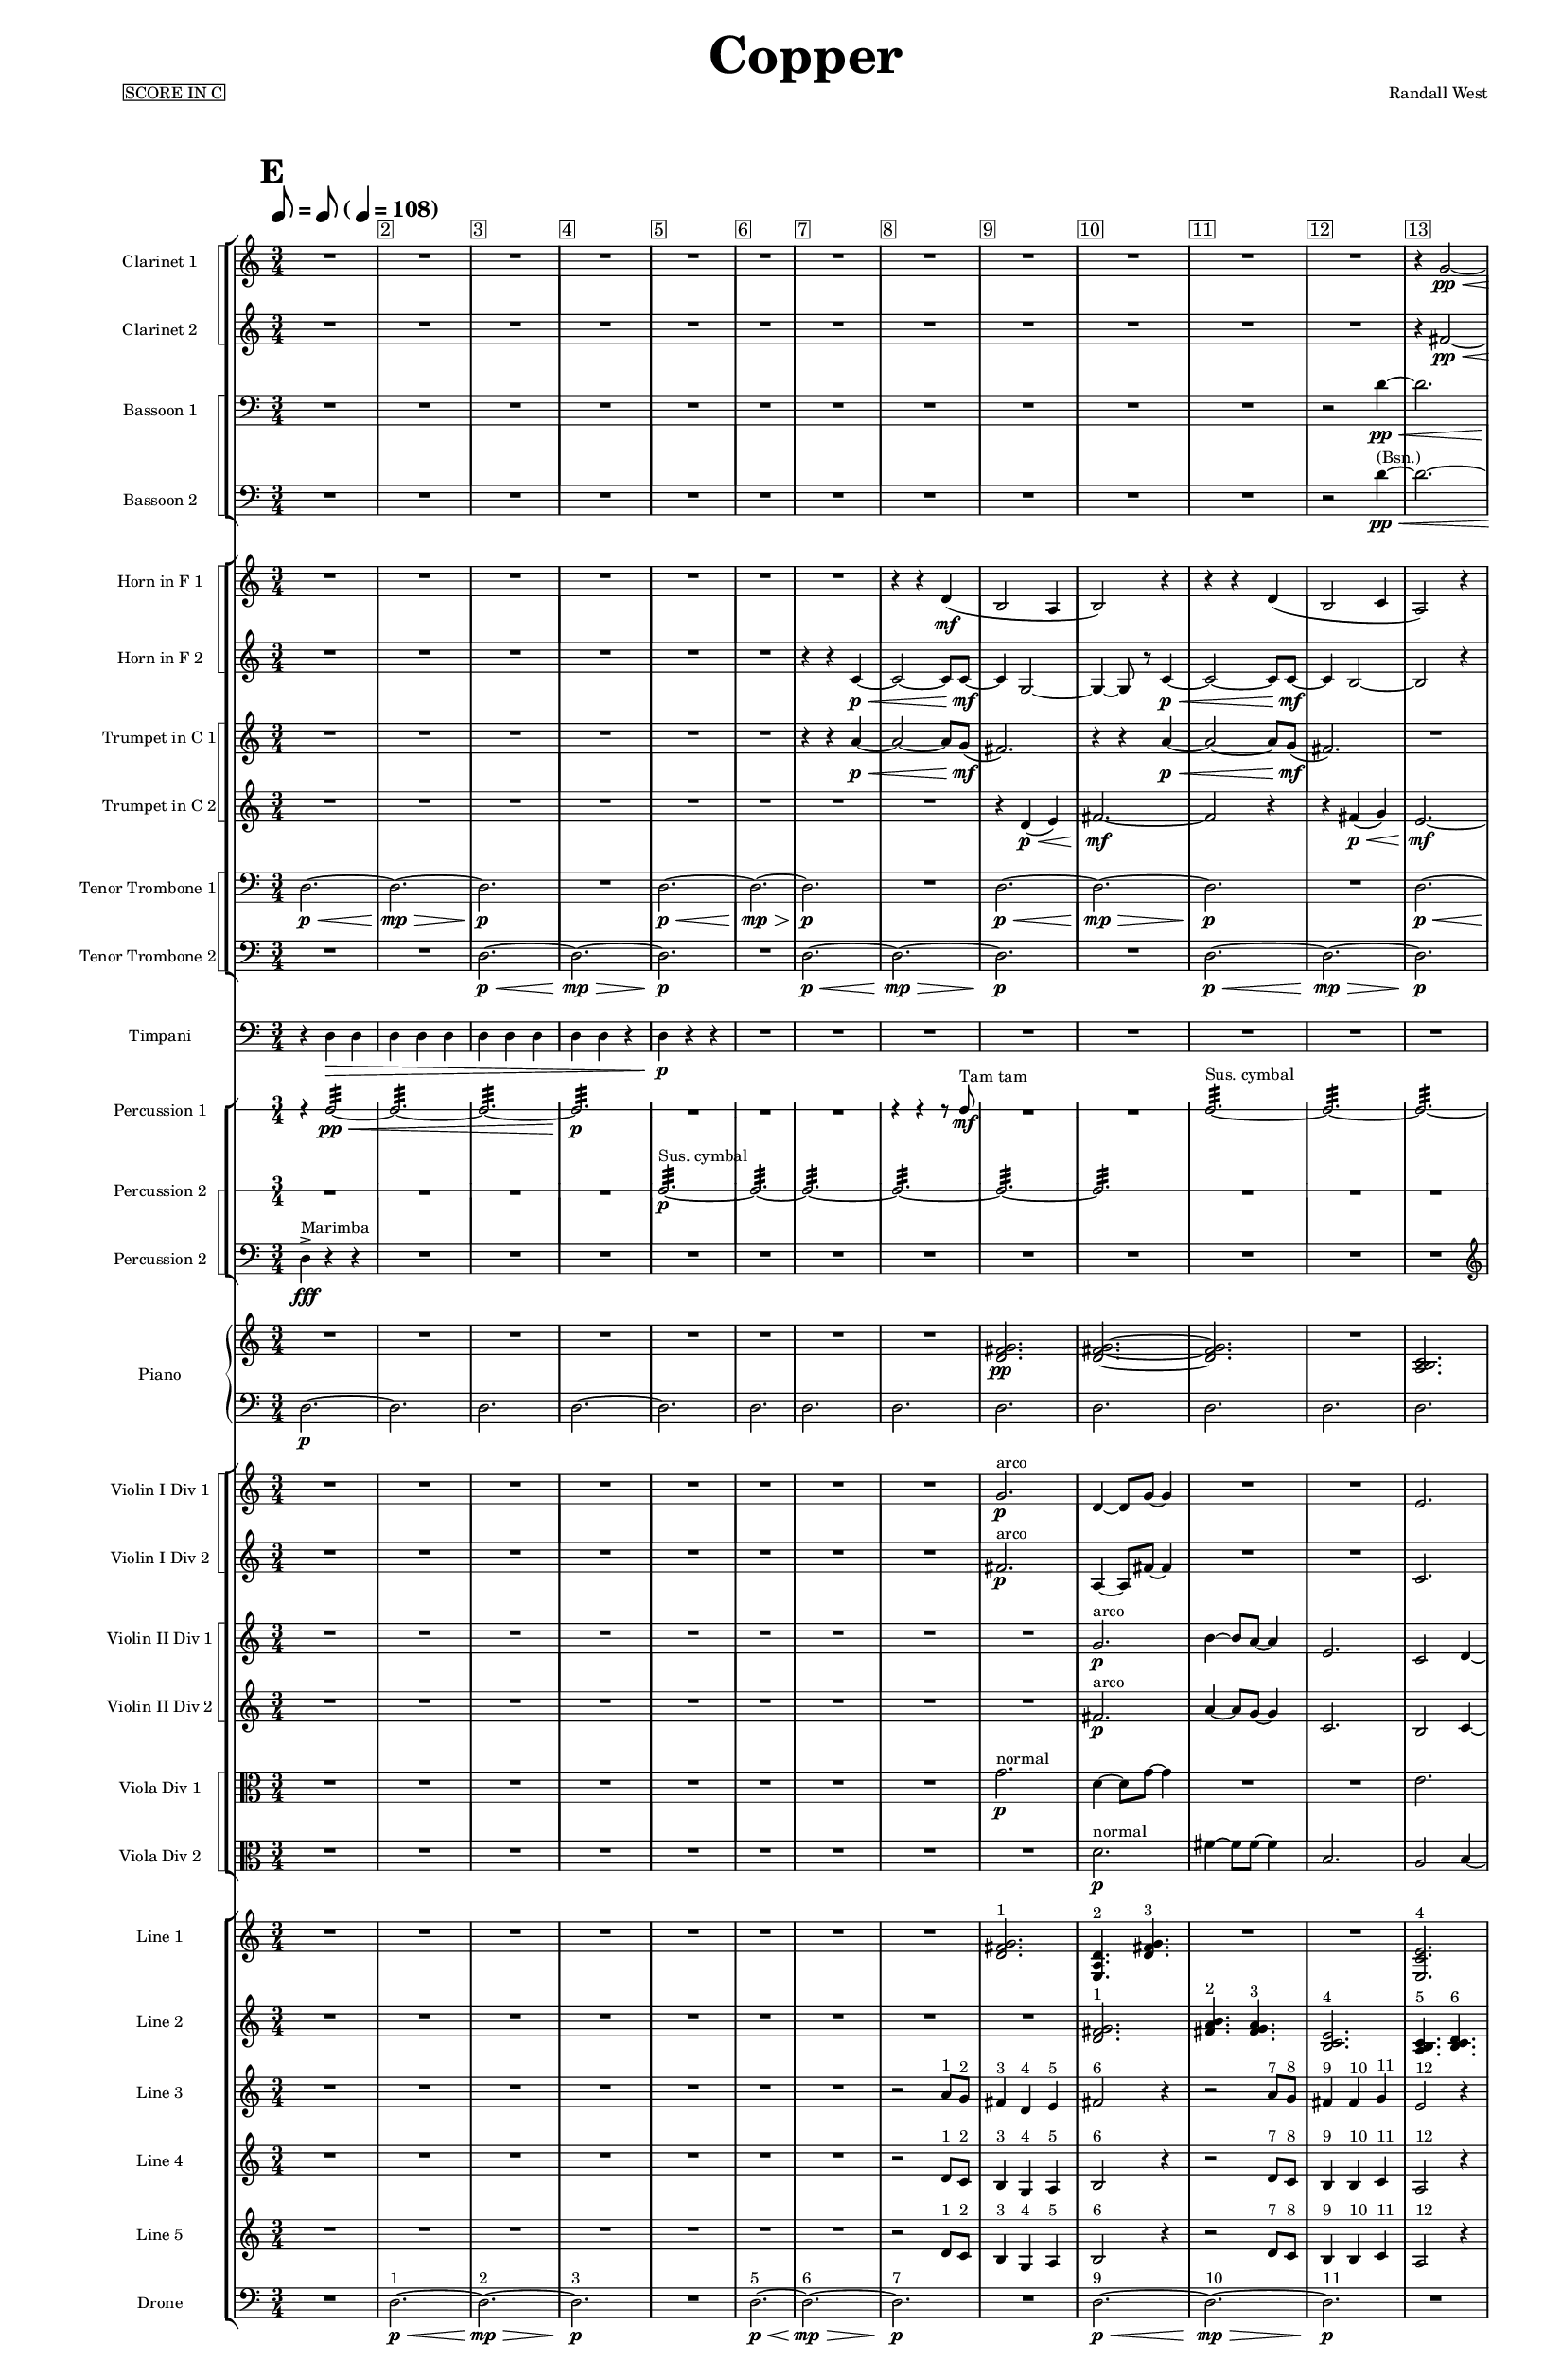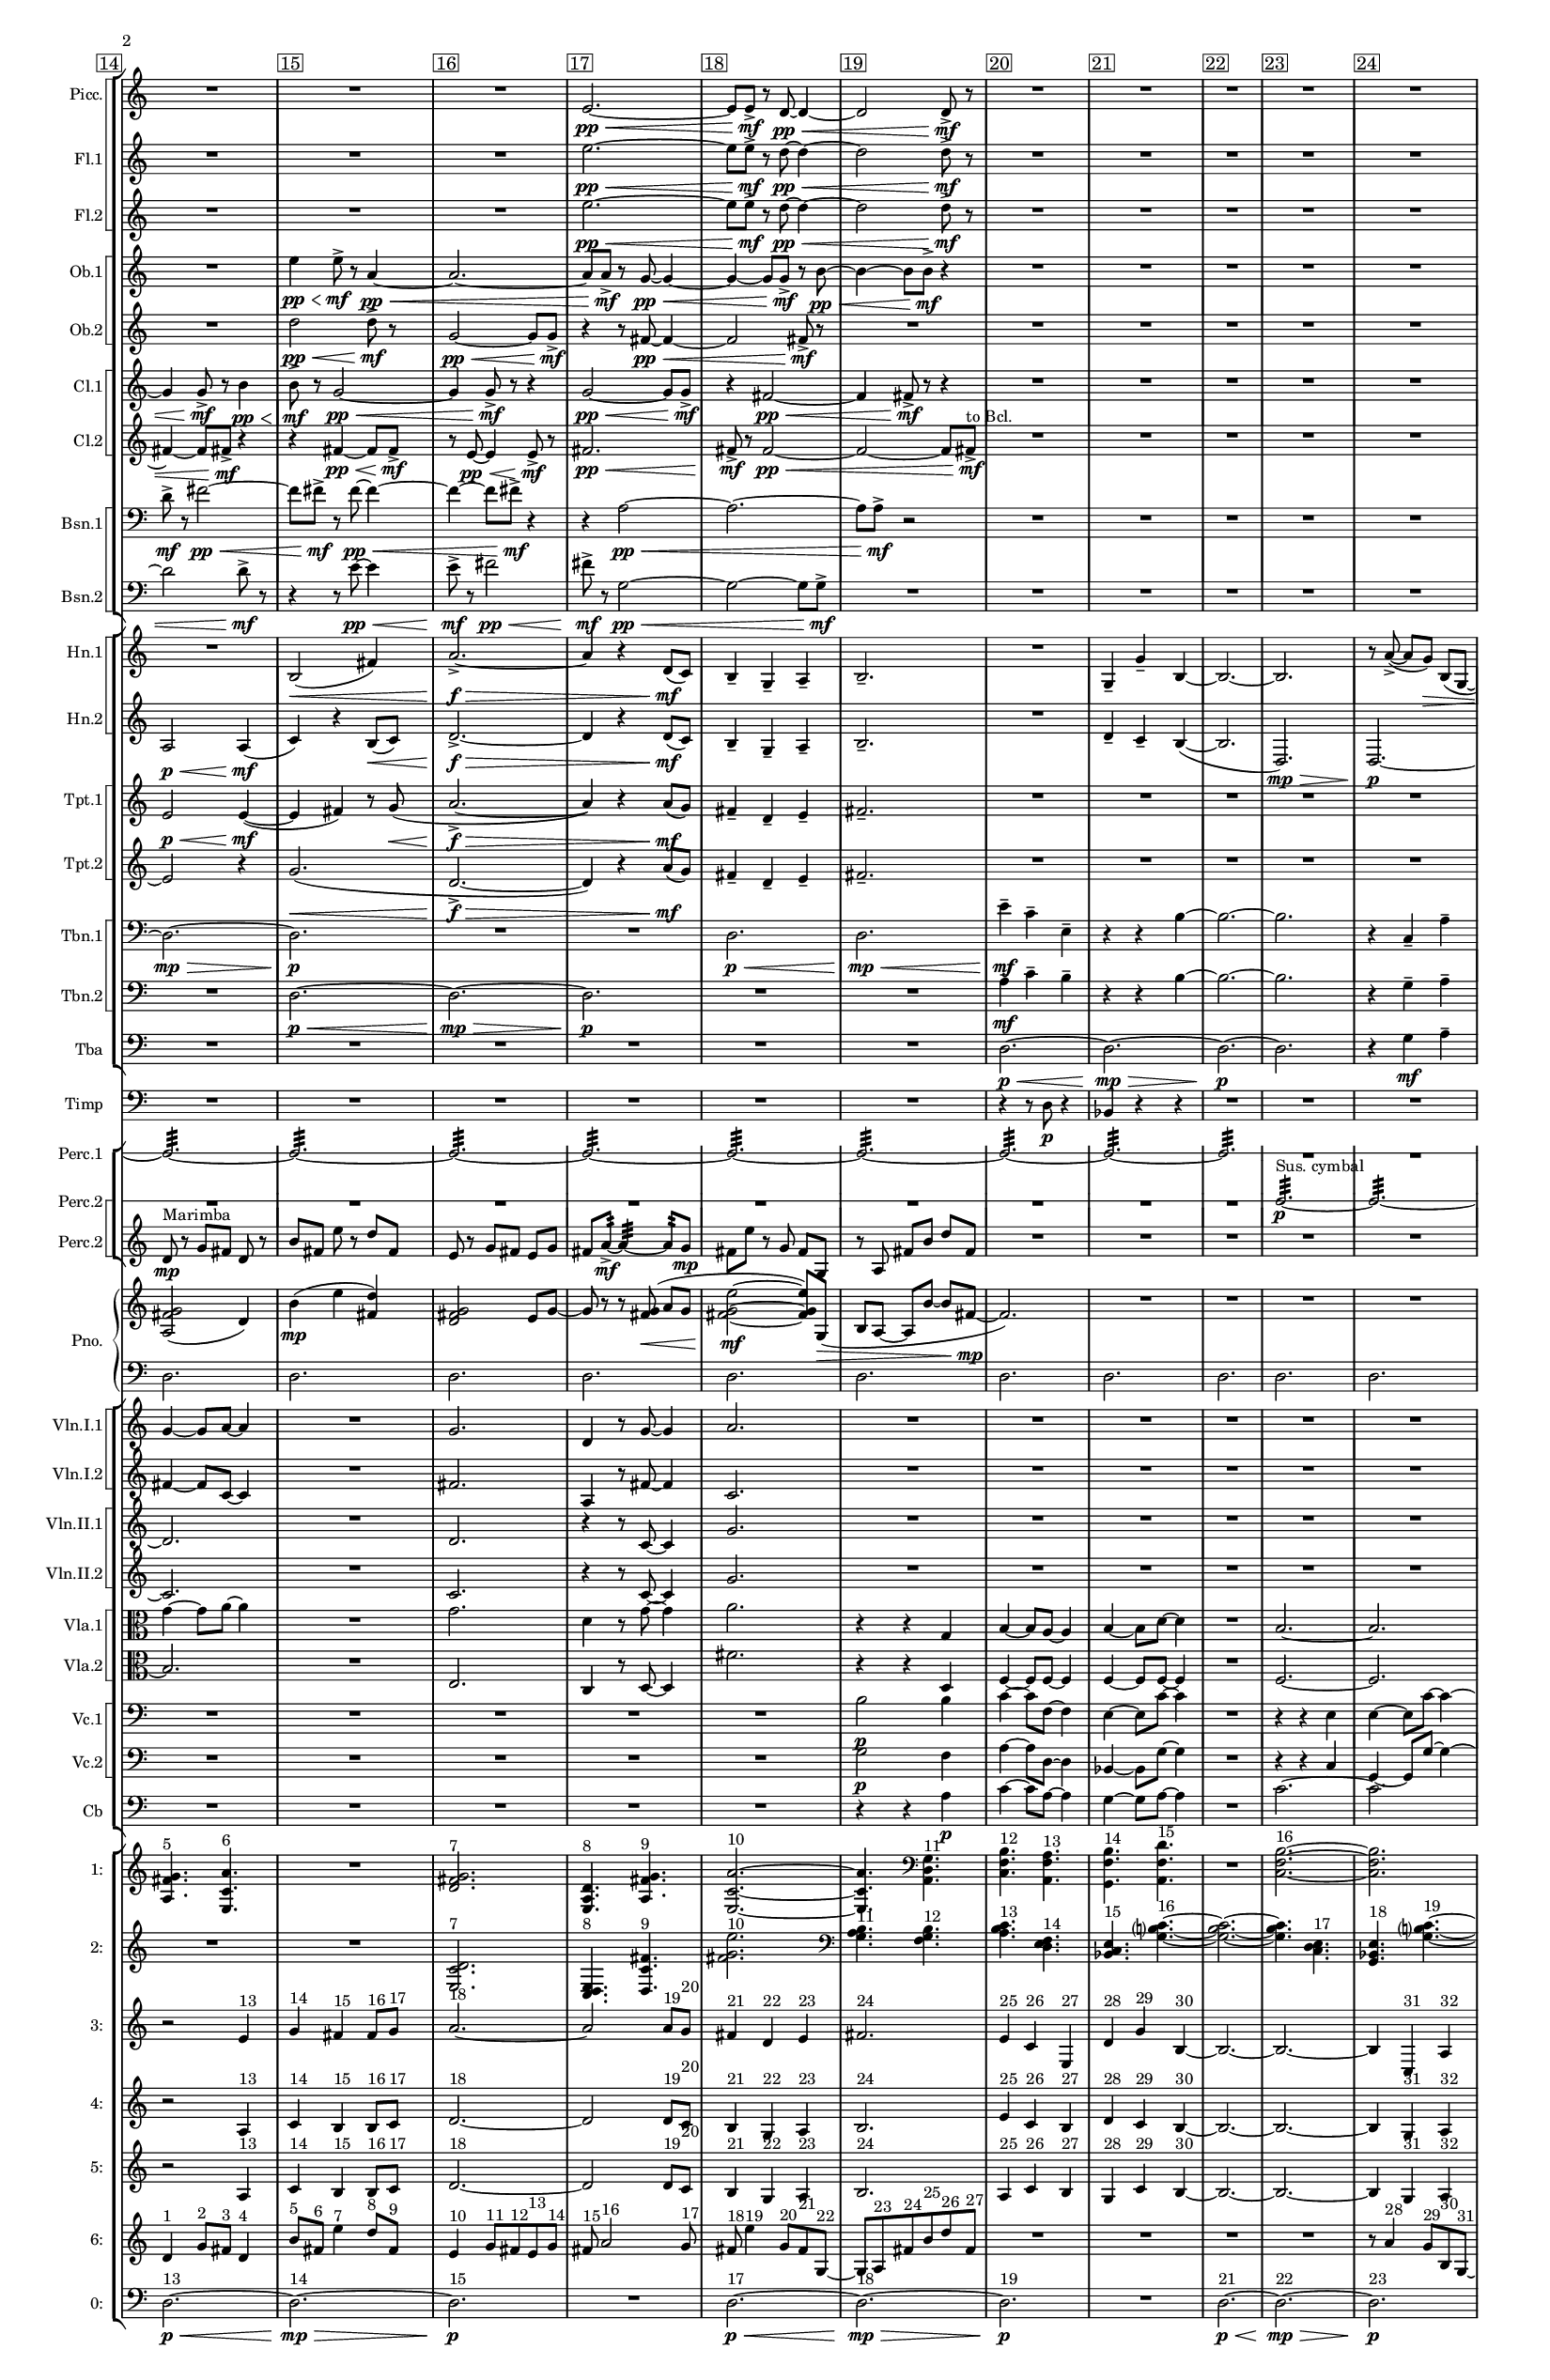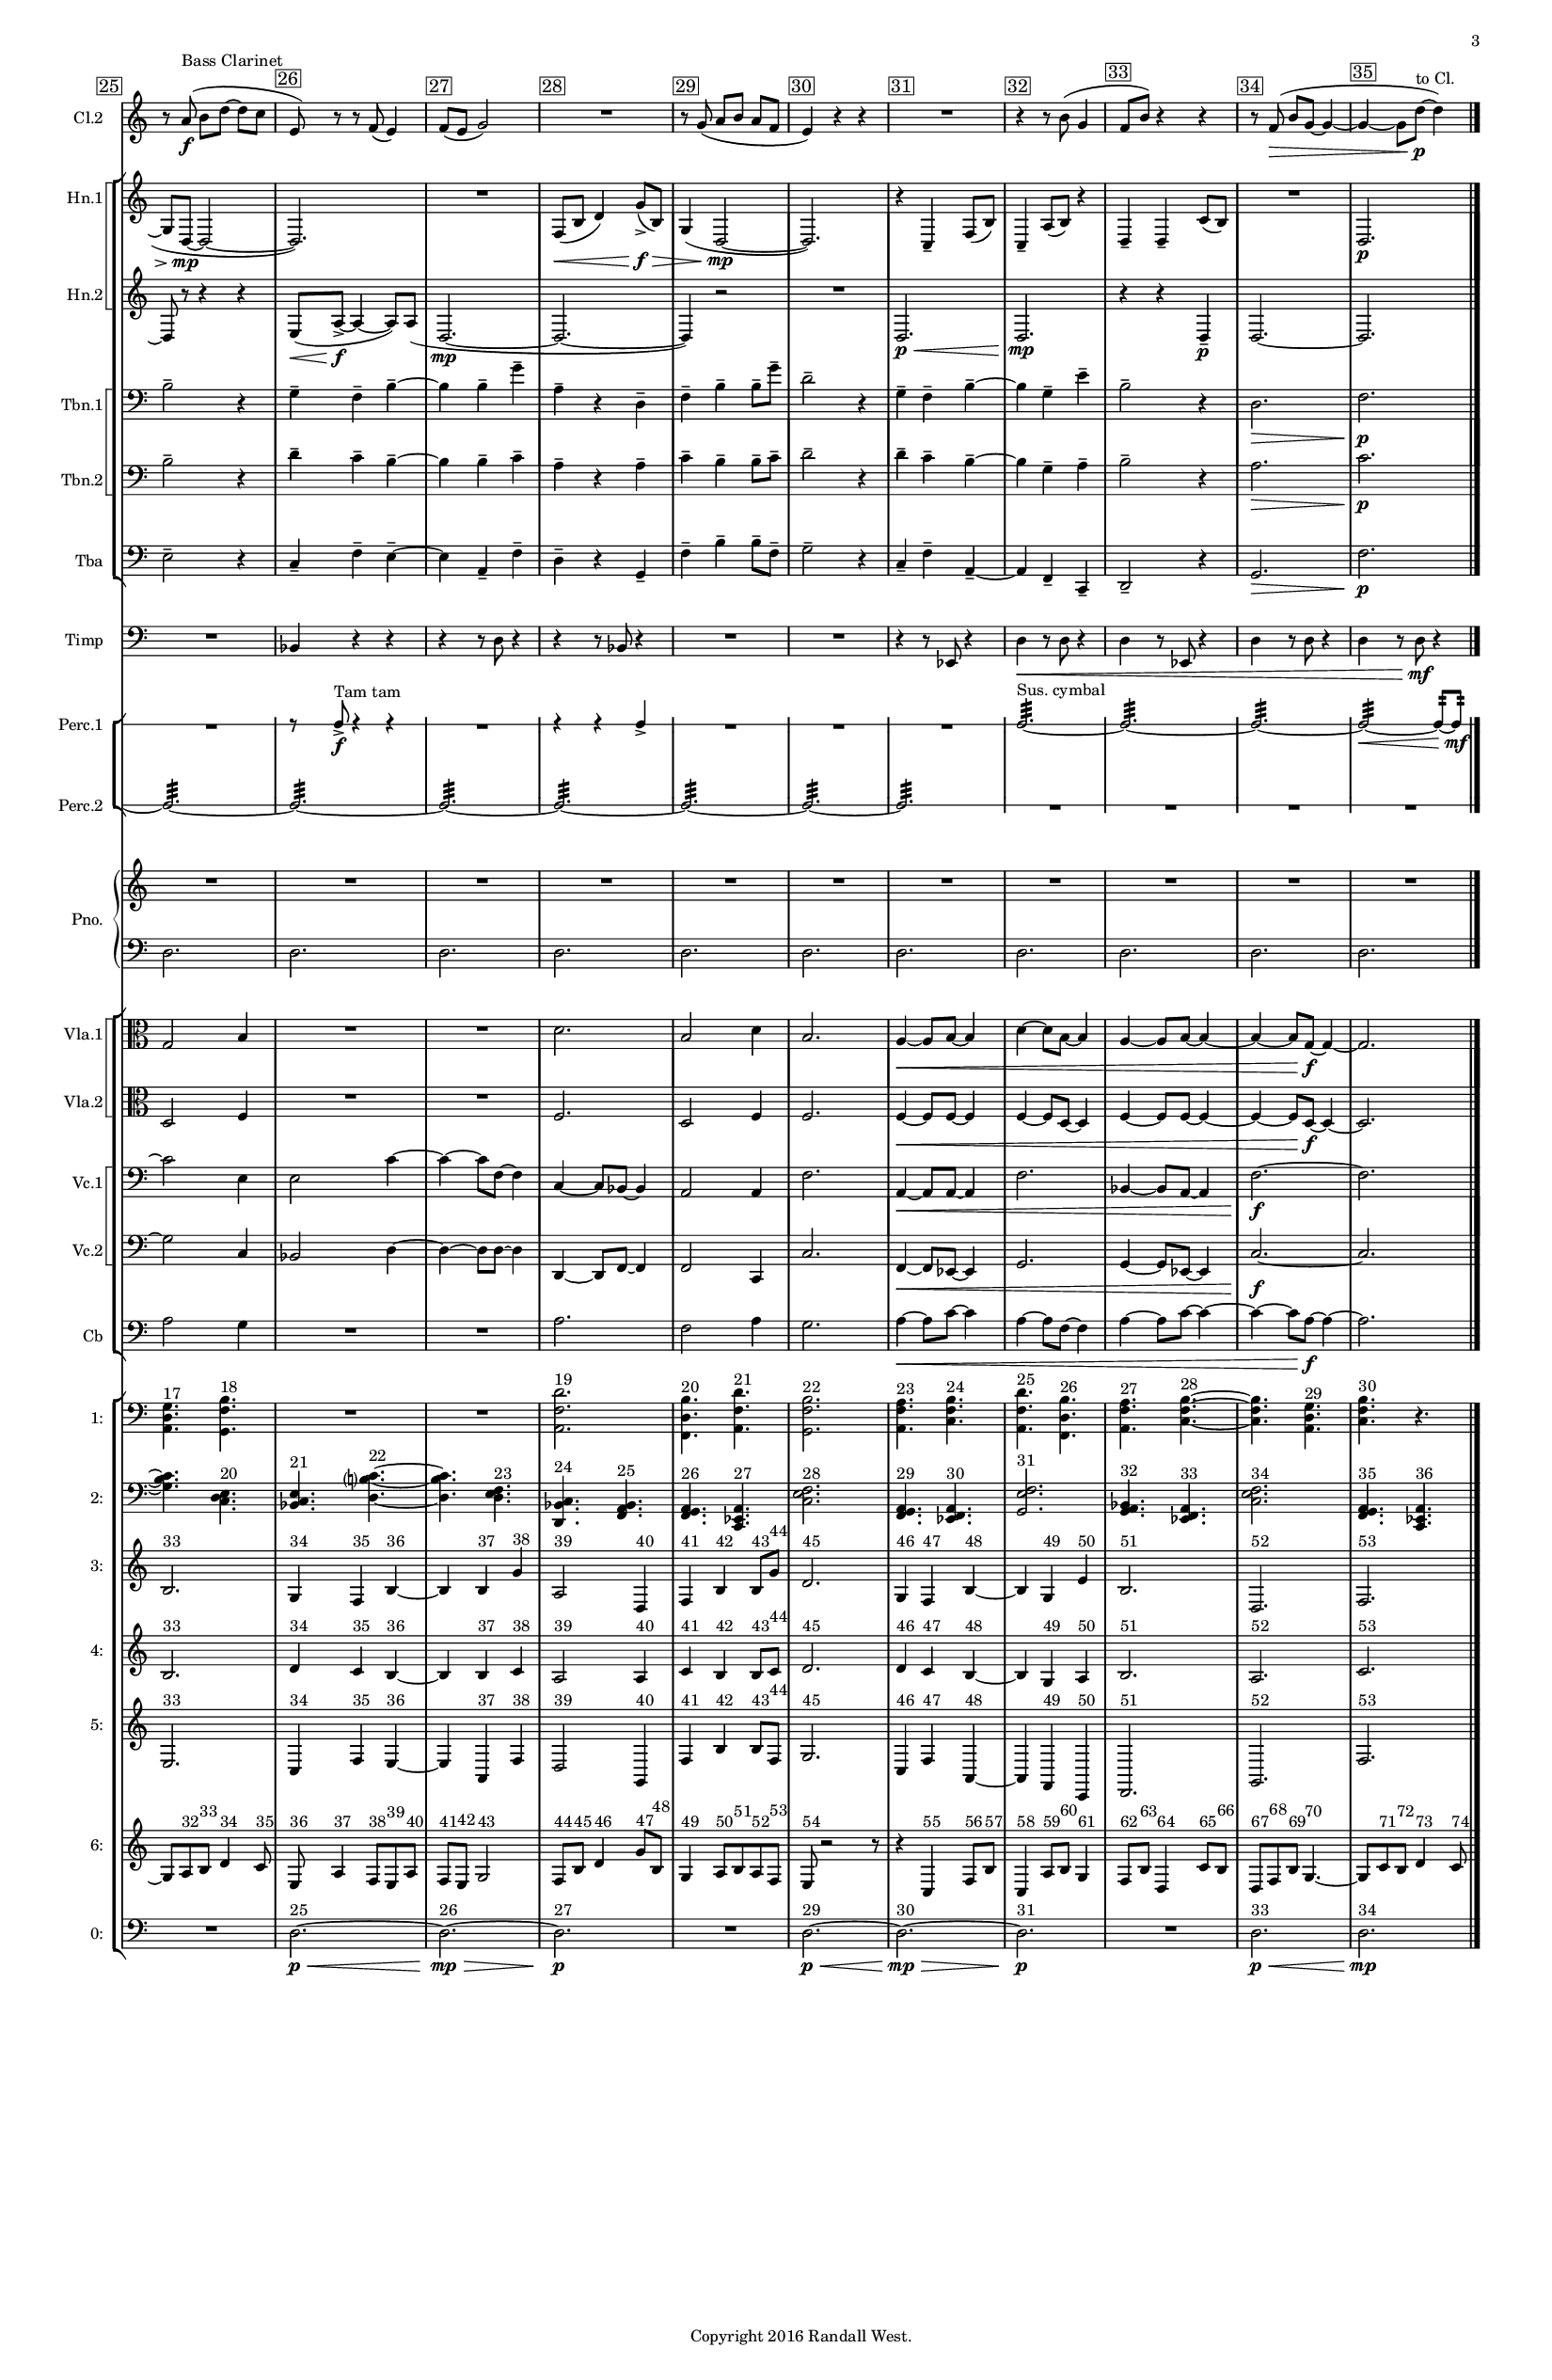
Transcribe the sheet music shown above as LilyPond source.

% 2016-10-01 09:32

\version "2.18.2"
\language "english"

#(set-default-paper-size "tabloid" 'portrait)
#(set-global-staff-size 14.9)

\header {
    composer = "Randall West"
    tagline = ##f
    poet = \markup { \box "SCORE IN C" } %HACKY WAY TO GET SCORE IN C IN THERE !!!!!!
    title = \markup {
        \column {
            \center-align {
                \fontsize #6 {
                    "Copper"
                }
            }
        }
    }
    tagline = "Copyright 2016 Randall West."
}

\paper {
    #(set-paper-size "tabloid")
    %#(set-paper-size "letter")
    left-margin = 22\mm
    system-separator-markup = \slashSeparator
    markup-system-spacing = #'(
        (basic-distance . 0)
        (minimum-distance . 0)
        (padding . 8)
        (stretchability . 0)
    )
    system-system-spacing = #'(
        (basic-distance . 12)
        (minimum-distance . 18)
        (padding . 12)
        (stretchability . 20)
    )
}

\layout {
    \set Score.markFormatter = #format-mark-circle-letters 
    \context {        
        \Score
        
        % \remove "Bar_number_engraver"
        \override BarNumber #'break-visibility = #'#(#f #t #t)
        \override BarNumber #'font-size = #1.2
        \override BarNumber  #'stencil = #(make-stencil-boxer 0.1 0.25 ly:text-interface::print)
        
        \override RehearsalMark #'font-size = #6

    }
    \context {
        \Staff \RemoveEmptyStaves
        \override VerticalAxisGroup #'remove-first = ##t % NOTE: comment this out to show staves on first page
        \override Hairpin #'minimum-length = #6
    }
    \context {
        \RhythmicStaff \RemoveEmptyStaves
        \override VerticalAxisGroup #'remove-first = ##t % NOTE: comment this out to show staves on first page
        \override Hairpin #'minimum-length = #6
    }
    % \context {
    %     \Dynamics
    %     \consists #Measure_counter_engraver
    %     \override MeasureCounter.direction = #DOWN
    %     \override MeasureCounter.font-encoding = #'latin1
    %     \override MeasureCounter.font-shape = #'italic
    %     % to control the distance of the Dynamics context from the staff:
    %     \override VerticalAxisGroup.nonstaff-relatedstaff-spacing.padding = #3
    %     \override MeasureCounter.font-size = #1.2
    %     % NOTE... below causes an error... why?
    %     % \override MeasureCounter.stencil = #(make-stencil-boxer 0.1 0.25 ly:text-interface::print)
    % }
}


\header {}

\layout {}

\paper {}

\score {
    \new Score <<
        \new StaffGroup <<
            \new StaffGroup \with {
                systemStartDelimiter = #'SystemStartSquare
            } <<
                \new Staff {
                    \set Staff.instrumentName = \markup { Piccolo }
                    \set Staff.shortInstrumentName = \markup { Picc. }
                    \time 3/4
                    {
                        \numericTimeSignature
                        \bar "||"
                        \compressFullBarRests
                        \tempo \markup \fontsize #3 { \note #"8" #1 = \note #"8" #1 (\note #"4" #1 = 108) }
                        \accidentalStyle modern-cautionary
                        {
                            \mark #5
                            \mark #5
                            R1 * 12
                        }
                        e'2. \pp ~ \<
                        e'8 [
                        e'8 -\accent \mf ]
                        r8
                        d'8 \pp ~ \<
                        d'4 ~
                        d'2
                        d'8 -\accent \mf
                        r8
                        {
                            R1 * 12
                        }
                    }
                }
                \new Staff {
                    \set Staff.instrumentName = \markup { "Flute 1" }
                    \set Staff.shortInstrumentName = \markup { Fl.1 }
                    \time 3/4
                    {
                        \numericTimeSignature
                        \bar "||"
                        \compressFullBarRests
                        \tempo \markup \fontsize #3 { \note #"8" #1 = \note #"8" #1 (\note #"4" #1 = 108) }
                        \accidentalStyle modern-cautionary
                        {
                            \mark #5
                            \mark #5
                            R1 * 12
                        }
                        e''2. \pp ~ \<
                        e''8 [
                        e''8 -\accent \mf ]
                        r8
                        d''8 \pp ~ \<
                        d''4 ~
                        d''2
                        d''8 -\accent \mf
                        r8
                        {
                            R1 * 12
                        }
                    }
                }
                \new Staff {
                    \set Staff.instrumentName = \markup { "Flute 2" }
                    \set Staff.shortInstrumentName = \markup { Fl.2 }
                    \time 3/4
                    {
                        \numericTimeSignature
                        \bar "||"
                        \compressFullBarRests
                        \tempo \markup \fontsize #3 { \note #"8" #1 = \note #"8" #1 (\note #"4" #1 = 108) }
                        \accidentalStyle modern-cautionary
                        {
                            \mark #5
                            \mark #5
                            R1 * 12
                        }
                        e''2. \pp ~ \<
                        e''8 [
                        e''8 -\accent \mf ]
                        r8
                        d''8 \pp ~ \<
                        d''4 ~
                        d''2
                        d''8 -\accent \mf
                        r8
                        {
                            R1 * 12
                        }
                    }
                }
            >>
            \new StaffGroup \with {
                systemStartDelimiter = #'SystemStartSquare
            } <<
                \new Staff {
                    \set Staff.instrumentName = \markup { "Oboe 1" }
                    \set Staff.shortInstrumentName = \markup { Ob.1 }
                    \time 3/4
                    {
                        \numericTimeSignature
                        \bar "||"
                        \compressFullBarRests
                        \tempo \markup \fontsize #3 { \note #"8" #1 = \note #"8" #1 (\note #"4" #1 = 108) }
                        \accidentalStyle modern-cautionary
                        {
                            \mark #5
                            \mark #5
                            R1 * 21/2
                        }
                        e''4 \pp \<
                        e''8 -\accent \mf
                        r8
                        a'4 \pp ~ \<
                        a'2. ~
                        a'8 [
                        a'8 -\accent \mf ]
                        r8
                        g'8 \pp ~ \<
                        g'4 ~
                        g'4 ~
                        g'8 [
                        g'8 -\accent \mf ]
                        r8
                        b'8 \pp ~ \<
                        b'4 ~
                        b'8 [
                        b'8 -\accent \mf ]
                        r4
                        {
                            R1 * 12
                        }
                    }
                }
                \new Staff {
                    \set Staff.instrumentName = \markup { "Oboe 2" }
                    \set Staff.shortInstrumentName = \markup { Ob.2 }
                    \time 3/4
                    {
                        \numericTimeSignature
                        \bar "||"
                        \compressFullBarRests
                        \tempo \markup \fontsize #3 { \note #"8" #1 = \note #"8" #1 (\note #"4" #1 = 108) }
                        \accidentalStyle modern-cautionary
                        {
                            \mark #5
                            \mark #5
                            R1 * 21/2
                        }
                        d''2 \pp \<
                        d''8 -\accent \mf
                        r8
                        g'2 \pp ~ \<
                        g'8 [
                        g'8 -\accent \mf ]
                        r4
                        r8
                        fs'8 \pp ~ \<
                        fs'4 ~
                        fs'2
                        fs'8 -\accent \mf
                        r8
                        {
                            R1 * 51/4
                        }
                    }
                }
            >>
            \new StaffGroup \with {
                systemStartDelimiter = #'SystemStartSquare
            } <<
                \new Staff {
                    \set Staff.instrumentName = \markup { "Clarinet 1" }
                    \set Staff.shortInstrumentName = \markup { Cl.1 }
                    \time 3/4
                    {
                        \numericTimeSignature
                        \bar "||"
                        \compressFullBarRests
                        \tempo \markup \fontsize #3 { \note #"8" #1 = \note #"8" #1 (\note #"4" #1 = 108) }
                        \accidentalStyle modern-cautionary
                        {
                            \mark #5
                            \mark #5
                            R1 * 9
                        }
                        r4
                        g'2 \pp ~ \<
                        g'4
                        g'8 -\accent \mf
                        r8
                        b'4 \pp \<
                        b'8 -\accent \mf
                        r8
                        g'2 \pp ~ \<
                        g'4
                        g'8 -\accent \mf
                        r8
                        r4
                        g'2 \pp ~ \<
                        g'8 [
                        g'8 -\accent \mf ]
                        r4
                        fs'2 \pp ~ \<
                        fs'4
                        fs'8 -\accent \mf
                        r8
                        r4
                        {
                            R1 * 12
                        }
                    }
                }
                \new Staff {
                    \set Staff.instrumentName = \markup { "Clarinet 2" }
                    \set Staff.shortInstrumentName = \markup { Cl.2 }
                    \time 3/4
                    {
                        \numericTimeSignature
                        \bar "||"
                        \compressFullBarRests
                        \tempo \markup \fontsize #3 { \note #"8" #1 = \note #"8" #1 (\note #"4" #1 = 108) }
                        \accidentalStyle modern-cautionary
                        {
                            \mark #5
                            \mark #5
                            R1 * 9
                        }
                        r4
                        fs'2 \pp ~ \<
                        fs'4 ~
                        fs'8 [
                        fs'8 -\accent \mf ]
                        r4
                        r4
                        fs'4 \pp ~ \<
                        fs'8 [
                        fs'8 -\accent \mf ]
                        r8
                        e'8 \pp ~ \<
                        e'4
                        e'8 -\accent \mf
                        r8
                        fs'2. \pp \<
                        fs'8 -\accent \mf
                        r8
                        fs'2 \pp ~ \<
                        fs'2 ~
                        fs'8 [
                        fs'8 -\accent \mf ] ^ \markup { "to Bcl." }
                        {
                            R1 * 15/4
                        }
                        r8
                        a'8 \f ( ^ \markup { "Bass Clarinet" }
                        b'8 [
                        d''8 ~ ]
                        d''8 [
                        c''8 ]
                        e'8 )
                        r8
                        r8
                        f'8 (
                        e'4 )
                        f'8 [ (
                        e'8 ]
                        g'2 )
                        {
                            R1 * 3/4
                        }
                        r8
                        g'8 (
                        a'8 [
                        b'8 ]
                        a'8 [
                        f'8 ]
                        e'4 )
                        r4
                        r4
                        {
                            R1 * 3/4
                        }
                        r4
                        r8
                        b'8 (
                        g'4
                        f'8 [
                        b'8 ] )
                        r4
                        r4
                        r8
                        f'8 \> (
                        b'8 [
                        g'8 ~ ]
                        g'4 ~
                        g'4 ~
                        g'8 [
                        d''8 \p ~ ] ^ \markup { "to Cl." }
                        d''4 )
                    }
                }
            >>
            \new StaffGroup \with {
                systemStartDelimiter = #'SystemStartSquare
            } <<
                \new Staff {
                    \clef "bass"
                    \set Staff.instrumentName = \markup { "Bassoon 1" }
                    \set Staff.shortInstrumentName = \markup { Bsn.1 }
                    \time 3/4
                    {
                        \numericTimeSignature
                        \bar "||"
                        \compressFullBarRests
                        \tempo \markup \fontsize #3 { \note #"8" #1 = \note #"8" #1 (\note #"4" #1 = 108) }
                        \accidentalStyle modern-cautionary
                        {
                            \mark #5
                            \mark #5
                            R1 * 33/4
                        }
                        r2
                        d'4 \pp ~ \<
                        d'2.
                        d'8 -\accent \mf
                        r8
                        fs'2 \pp ~ \<
                        fs'8 [
                        fs'8 -\accent \mf ]
                        r8
                        fs'8 \pp ~ \<
                        fs'4 ~
                        fs'4 ~
                        fs'8 [
                        fs'8 -\accent \mf ]
                        r4
                        r4
                        a2 \pp ~ \<
                        a2. ~
                        a8 [
                        a8 -\accent \mf ]
                        r2
                        {
                            R1 * 12
                        }
                    }
                }
                \new Staff {
                    \clef "bass"
                    \set Staff.instrumentName = \markup { "Bassoon 2" }
                    \set Staff.shortInstrumentName = \markup { Bsn.2 }
                    \time 3/4
                    {
                        \numericTimeSignature
                        \bar "||"
                        \compressFullBarRests
                        \tempo \markup \fontsize #3 { \note #"8" #1 = \note #"8" #1 (\note #"4" #1 = 108) }
                        \accidentalStyle modern-cautionary
                        {
                            \mark #5
                            \mark #5
                            R1 * 33/4
                        }
                        r2
                        d'4 \pp ~ \< ^ \markup { (Bsn.) }
                        d'2. ~
                        d'2
                        d'8 -\accent \mf
                        r8
                        r4
                        r8
                        e'8 \pp ~ \<
                        e'4
                        e'8 -\accent \mf
                        r8
                        fs'2 \pp \<
                        fs'8 -\accent \mf
                        r8
                        g2 \pp ~ \<
                        g2 ~
                        g8 [
                        g8 -\accent \mf ]
                        {
                            R1 * 51/4
                        }
                    }
                }
            >>
        >>
        \new StaffGroup <<
            \new StaffGroup \with {
                systemStartDelimiter = #'SystemStartSquare
            } <<
                \new Staff {
                    \set Staff.instrumentName = \markup { "Horn in F 1" }
                    \set Staff.shortInstrumentName = \markup { Hn.1 }
                    \time 3/4
                    {
                        \numericTimeSignature
                        \bar "||"
                        \compressFullBarRests
                        \tempo \markup \fontsize #3 { \note #"8" #1 = \note #"8" #1 (\note #"4" #1 = 108) }
                        \accidentalStyle modern-cautionary
                        {
                            \mark #5
                            \mark #5
                            R1 * 21/4
                        }
                        r4
                        r4
                        d'4 \mf (
                        b2
                        a4
                        b2 )
                        r4
                        r4
                        r4
                        d'4 (
                        b2
                        c'4
                        a2 )
                        r4
                        {
                            R1 * 3/4
                        }
                        b2 \< (
                        fs'4 )
                        a'2. -\accent \f ~ \>
                        a'4
                        r4
                        d'8 \mf [ (
                        c'8 ] )
                        b4 -\tenuto
                        g4 -\tenuto
                        a4 -\tenuto
                        b2. -\tenuto
                        {
                            R1 * 3/4
                        }
                        g4 -\tenuto
                        g'4 -\tenuto
                        b4 ~
                        b2. ~
                        b2.
                        r8
                        a'8 -\accent ~ (
                        a'8 [
                        g'8 ] ) \>
                        b8 [ (
                        g8 ~ ]
                        g8 [
                        d8 \mp ~ ]
                        d2 ~
                        d2. )
                        {
                            R1 * 3/4
                        }
                        f8 \< [ (
                        b8 ]
                        d'4 )
                        g'8 -\accent \f \> [ (
                        b8 ] )
                        g4 (
                        d2 \mp ~
                        d2. )
                        r4
                        c4 -\tenuto
                        f8 [ (
                        b8 ] )
                        c4 -\tenuto
                        a8 [ (
                        b8 ] )
                        r4
                        d4 -\tenuto
                        d4 -\tenuto
                        c'8 [ (
                        b8 ] )
                        {
                            R1 * 3/4
                        }
                        d2. \p
                    }
                }
                \new Staff {
                    \set Staff.instrumentName = \markup { "Horn in F 2" }
                    \set Staff.shortInstrumentName = \markup { Hn.2 }
                    \time 3/4
                    {
                        \numericTimeSignature
                        \bar "||"
                        \compressFullBarRests
                        \tempo \markup \fontsize #3 { \note #"8" #1 = \note #"8" #1 (\note #"4" #1 = 108) }
                        \accidentalStyle modern-cautionary
                        {
                            \mark #5
                            \mark #5
                            R1 * 9/2
                        }
                        r4
                        r4
                        c'4 \p ~ \<
                        c'2 ~
                        c'8 [
                        c'8 \mf ~ ]
                        c'4
                        g2 ~
                        g4 ~
                        g8
                        r8
                        c'4 \p ~ \<
                        c'2 ~
                        c'8 [
                        c'8 \mf ~ ]
                        c'4
                        b2 ~
                        b2
                        r4
                        a2 \p \<
                        a4 \mf (
                        c'4 )
                        r4
                        b8 \< [ (
                        c'8 ] )
                        d'2. -\accent \f ~ \>
                        d'4
                        r4
                        d'8 \mf [ (
                        c'8 ] )
                        b4 -\tenuto
                        g4 -\tenuto
                        a4 -\tenuto
                        b2. -\tenuto
                        {
                            R1 * 3/4
                        }
                        d'4 -\tenuto
                        c'4 -\tenuto
                        b4 ~ (
                        b2.
                        d2. \mp ) \>
                        d2. \p ~
                        d8
                        r8
                        r4
                        r4
                        e8 \< [ (
                        a8 -\accent \f ~ ]
                        a4 ~
                        a8 ) [
                        a8 ] (
                        d2. \mp ~
                        d2. ~
                        d4 )
                        r2
                        {
                            R1 * 3/4
                        }
                        d2. \p \<
                        d2. \mp
                        r4
                        r4
                        d4 -\tenuto \p
                        d2. ~
                        d2.
                    }
                }
            >>
            \new StaffGroup \with {
                systemStartDelimiter = #'SystemStartSquare
            } <<
                \new Staff {
                    \set Staff.instrumentName = \markup { "Trumpet in C 1" }
                    \set Staff.shortInstrumentName = \markup { Tpt.1 }
                    \time 3/4
                    {
                        \numericTimeSignature
                        \bar "||"
                        \compressFullBarRests
                        \tempo \markup \fontsize #3 { \note #"8" #1 = \note #"8" #1 (\note #"4" #1 = 108) }
                        \accidentalStyle modern-cautionary
                        {
                            \mark #5
                            \mark #5
                            R1 * 9/2
                        }
                        r4
                        r4
                        a'4 \p ~ \<
                        a'2 ~
                        a'8 [
                        g'8 \mf ] (
                        fs'2. )
                        r4
                        r4
                        a'4 \p ~ \<
                        a'2 ~
                        a'8 [
                        g'8 \mf ] (
                        fs'2. )
                        {
                            R1 * 3/4
                        }
                        e'2 \p \<
                        e'4 \mf ~ (
                        e'4
                        fs'4 )
                        r8
                        g'8 \< (
                        a'2. -\accent \f ~ \>
                        a'4 )
                        r4
                        a'8 \mf [ (
                        g'8 ] )
                        fs'4 -\tenuto
                        d'4 -\tenuto
                        e'4 -\tenuto
                        fs'2. -\tenuto
                        {
                            R1 * 12
                        }
                    }
                }
                \new Staff {
                    \set Staff.instrumentName = \markup { "Trumpet in C 2" }
                    \set Staff.shortInstrumentName = \markup { Tpt.2 }
                    \time 3/4
                    {
                        \numericTimeSignature
                        \bar "||"
                        \compressFullBarRests
                        \tempo \markup \fontsize #3 { \note #"8" #1 = \note #"8" #1 (\note #"4" #1 = 108) }
                        \accidentalStyle modern-cautionary
                        {
                            \mark #5
                            \mark #5
                            R1 * 6
                        }
                        r4
                        d'4 \p \< (
                        e'4 )
                        fs'2. \mf ~
                        fs'2
                        r4
                        r4
                        fs'4 \p \< (
                        g'4 )
                        e'2. \mf ~
                        e'2
                        r4
                        g'2. \< (
                        d'2. -\accent \f ~ \>
                        d'4 )
                        r4
                        a'8 \mf [ (
                        g'8 ] )
                        fs'4 -\tenuto
                        d'4 -\tenuto
                        e'4 -\tenuto
                        fs'2. -\tenuto
                        {
                            R1 * 12
                        }
                    }
                }
            >>
            \new StaffGroup \with {
                systemStartDelimiter = #'SystemStartSquare
            } <<
                \new Staff {
                    \clef "bass"
                    \set Staff.instrumentName = \markup { "Tenor Trombone 1" }
                    \set Staff.shortInstrumentName = \markup { Tbn.1 }
                    \time 3/4
                    {
                        \numericTimeSignature
                        \bar "||"
                        \compressFullBarRests
                        \tempo \markup \fontsize #3 { \note #"8" #1 = \note #"8" #1 (\note #"4" #1 = 108) }
                        \accidentalStyle modern-cautionary
                        \mark #5
                        d2. \p ~ \<
                        d2. \mp ~ \>
                        d2. \p
                        {
                            R1 * 3/4
                        }
                        d2. \p ~ \<
                        d2. \mp ~ \>
                        d2. \p
                        {
                            R1 * 3/4
                        }
                        d2. \p ~ \<
                        d2. \mp ~ \>
                        d2. \p
                        {
                            R1 * 3/4
                        }
                        d2. \p ~ \<
                        d2. \mp ~ \>
                        d2. \p
                        {
                            R1 * 3/2
                        }
                        d2. \p \<
                        d2. \mp \<
                        e'4 -\tenuto \mf
                        c'4 -\tenuto
                        e4 -\tenuto
                        r4
                        r4
                        b4 ~
                        b2. ~
                        b2.
                        r4
                        c4 -\tenuto
                        a4 -\tenuto
                        b2 -\tenuto
                        r4
                        g4 -\tenuto
                        f4 -\tenuto
                        b4 -\tenuto ~
                        b4
                        b4 -\tenuto
                        g'4 -\tenuto
                        a4 -\tenuto
                        r4
                        d4 -\tenuto
                        f4 -\tenuto
                        b4 -\tenuto
                        b8 -\tenuto [
                        g'8 -\tenuto ]
                        d'2 -\tenuto
                        r4
                        g4 -\tenuto
                        f4 -\tenuto
                        b4 -\tenuto ~
                        b4
                        g4 -\tenuto
                        e'4 -\tenuto
                        b2 -\tenuto
                        r4
                        d2. \>
                        f2. \p
                    }
                }
                \new Staff {
                    \clef "bass"
                    \set Staff.instrumentName = \markup { "Tenor Trombone 2" }
                    \set Staff.shortInstrumentName = \markup { Tbn.2 }
                    \time 3/4
                    {
                        \numericTimeSignature
                        \bar "||"
                        \compressFullBarRests
                        \tempo \markup \fontsize #3 { \note #"8" #1 = \note #"8" #1 (\note #"4" #1 = 108) }
                        \accidentalStyle modern-cautionary
                        {
                            \mark #5
                            \mark #5
                            R1 * 3/2
                        }
                        d2. \p ~ \<
                        d2. \mp ~ \>
                        d2. \p
                        {
                            R1 * 3/4
                        }
                        d2. \p ~ \<
                        d2. \mp ~ \>
                        d2. \p
                        {
                            R1 * 3/4
                        }
                        d2. \p ~ \<
                        d2. \mp ~ \>
                        d2. \p
                        {
                            R1 * 3/4
                        }
                        d2. \p ~ \<
                        d2. \mp ~ \>
                        d2. \p
                        {
                            R1 * 3/2
                        }
                        a4 -\tenuto \mf
                        c'4 -\tenuto
                        b4 -\tenuto
                        r4
                        r4
                        b4 ~
                        b2. ~
                        b2.
                        r4
                        g4 -\tenuto
                        a4 -\tenuto
                        b2 -\tenuto
                        r4
                        d'4 -\tenuto
                        c'4 -\tenuto
                        b4 -\tenuto ~
                        b4
                        b4 -\tenuto
                        c'4 -\tenuto
                        a4 -\tenuto
                        r4
                        a4 -\tenuto
                        c'4 -\tenuto
                        b4 -\tenuto
                        b8 -\tenuto [
                        c'8 -\tenuto ]
                        d'2 -\tenuto
                        r4
                        d'4 -\tenuto
                        c'4 -\tenuto
                        b4 -\tenuto ~
                        b4
                        g4 -\tenuto
                        a4 -\tenuto
                        b2 -\tenuto
                        r4
                        a2. \>
                        c'2. \p
                    }
                }
            >>
            \new Staff {
                \clef "bass"
                \set Staff.instrumentName = \markup { Tuba }
                \set Staff.shortInstrumentName = \markup { Tba }
                \time 3/4
                {
                    \numericTimeSignature
                    \bar "||"
                    \compressFullBarRests
                    \tempo \markup \fontsize #3 { \note #"8" #1 = \note #"8" #1 (\note #"4" #1 = 108) }
                    \accidentalStyle modern-cautionary
                    {
                        \mark #5
                        \mark #5
                        R1 * 57/4
                    }
                    d2. \p ~ \<
                    d2. \mp ~ \>
                    d2. \p ~
                    d2.
                    r4
                    g4 \mf
                    a4 -\tenuto
                    e2 -\tenuto
                    r4
                    c4 -\tenuto
                    f4 -\tenuto
                    e4 -\tenuto ~
                    e4
                    a,4 -\tenuto
                    f4 -\tenuto
                    d4 -\tenuto
                    r4
                    g,4 -\tenuto
                    f4 -\tenuto
                    b4 -\tenuto
                    b8 -\tenuto [
                    f8 -\tenuto ]
                    g2 -\tenuto
                    r4
                    c4 -\tenuto
                    f4 -\tenuto
                    a,4 -\tenuto ~
                    a,4
                    f,4 -\tenuto
                    c,4 -\tenuto
                    d,2 -\tenuto
                    r4
                    g,2. \>
                    f2. \p
                }
            }
        >>
        \new Staff {
            \clef "bass"
            \set Staff.instrumentName = \markup { Timpani }
            \set Staff.shortInstrumentName = \markup { Timp }
            \time 3/4
            {
                \numericTimeSignature
                \bar "||"
                \compressFullBarRests
                \tempo \markup \fontsize #3 { \note #"8" #1 = \note #"8" #1 (\note #"4" #1 = 108) }
                \accidentalStyle modern-cautionary
                \mark #5
                r4
                d4 \>
                d4
                d4
                d4
                d4
                d4
                d4
                d4
                d4
                d4
                r4
                d4 \p
                r4
                r4
                R2. * 14
                r4
                r8
                d8 \p
                r4
                bf,4
                r4
                r4
                R2. * 4
                bf,4
                r4
                r4
                r4
                r8
                d8
                r4
                r4
                r8
                bf,8
                r4
                R2. * 2
                r4
                r8
                ef,8
                r4
                d4 \<
                r8
                d8
                r4
                d4
                r8
                ef,8
                r4
                d4
                r8
                d8
                r4
                d4
                r8
                d8 \mf
                r4
            }
        }
        \new StaffGroup <<
            \new RhythmicStaff {
                \clef "percussion"
                \set Staff.instrumentName = \markup { "Percussion 1" }
                \set Staff.shortInstrumentName = \markup { Perc.1 }
                \time 3/4
                {
                    \numericTimeSignature
                    \bar "||"
                    \compressFullBarRests
                    \tempo \markup \fontsize #3 { \note #"8" #1 = \note #"8" #1 (\note #"4" #1 = 108) }
                    \accidentalStyle modern-cautionary
                    \mark #5
                    r4
                    c2 :32 \pp ~ \<
                    c2. :32 ~
                    c2. :32 ~
                    c2. :32 \p
                    R2. * 3
                    r4
                    r4
                    r8
                    c8 \mf ^ \markup { "Tam tam" }
                    R2. * 2
                    c2. :32 ~ ^ \markup { "Sus. cymbal" }
                    c2. :32 ~
                    c2. :32 ~
                    c2. :32 ~
                    c2. :32 ~
                    c2. :32 ~
                    c2. :32 ~
                    c2. :32 ~
                    c2. :32 ~
                    c2. :32 ~
                    c2. :32 ~
                    c2. :32
                    R2. * 3
                    r8
                    c8 -\accent \f ^ \markup { "Tam tam" }
                    r4
                    r4
                    R2.
                    r4
                    r4
                    c4 -\accent
                    R2. * 3
                    c2. :32 ~ ^ \markup { "Sus. cymbal" }
                    c2. :32 ~
                    c2. :32 ~
                    c2 :32 ~ \<
                    c8 :32 ~
                    c8 :32 \mf
                }
            }
            \new StaffGroup \with {
                systemStartDelimiter = #'SystemStartSquare
            } <<
                \new RhythmicStaff {
                    \clef "percussion"
                    \set Staff.instrumentName = \markup { "Percussion 2" }
                    \set Staff.shortInstrumentName = \markup { Perc.2 }
                    \time 3/4
                    {
                        \numericTimeSignature
                        \bar "||"
                        \compressFullBarRests
                        \tempo \markup \fontsize #3 { \note #"8" #1 = \note #"8" #1 (\note #"4" #1 = 108) }
                        \accidentalStyle modern-cautionary
                        \mark #5
                        R2. * 4
                        c2. :32 \p ~ ^ \markup { "Sus. cymbal" }
                        c2. :32 ~
                        c2. :32 ~
                        c2. :32 ~
                        c2. :32 ~
                        c2. :32
                        R2. * 12
                        c2. :32 \p ~ ^ \markup { "Sus. cymbal" }
                        c2. :32 ~
                        c2. :32 ~
                        c2. :32 ~
                        c2. :32 ~
                        c2. :32 ~
                        c2. :32 ~
                        c2. :32 ~
                        c2. :32
                        R2. * 4
                    }
                }
                \new Staff {
                    \set Staff.instrumentName = \markup { "Percussion 2" }
                    \set Staff.shortInstrumentName = \markup { Perc.2 }
                    \time 3/4
                    {
                        \numericTimeSignature
                        \bar "||"
                        \compressFullBarRests
                        \tempo \markup \fontsize #3 { \note #"8" #1 = \note #"8" #1 (\note #"4" #1 = 108) }
                        \accidentalStyle modern-cautionary
                        \clef bass
                        \mark #5
                        d4 -\accent \fff ^ \markup { Marimba }
                        r4
                        r4
                        {
                            R1 * 9
                        }
                        \clef treble
                        d'8 \mp ^ \markup { Marimba }
                        r8
                        g'8 [
                        fs'8 ]
                        d'8
                        r8
                        b'8 [
                        fs'8 ]
                        e''8
                        r8
                        d''8 [
                        fs'8 ]
                        e'8
                        r8
                        g'8 [
                        fs'8 ]
                        e'8 [
                        g'8 ]
                        fs'8 [
                        a'8 :32 -\accent \mf ~ ]
                        a'4 :32 ~
                        a'8 :32 [
                        g'8 \mp ]
                        fs'8 [
                        e''8 ]
                        r8
                        g'8
                        fs'8 [
                        g8 ]
                        r8
                        a8
                        fs'8 [
                        b'8 ]
                        d''8 [
                        fs'8 ]
                        {
                            R1 * 12
                        }
                    }
                }
            >>
        >>
        \new PianoStaff <<
            \set PianoStaff.instrumentName = \markup { Harp }
            \set PianoStaff.shortInstrumentName = \markup { Hp. }
            \new Staff {
                \time 3/4
                {
                    \numericTimeSignature
                    \bar "||"
                    \compressFullBarRests
                    \tempo \markup \fontsize #3 { \note #"8" #1 = \note #"8" #1 (\note #"4" #1 = 108) }
                    \accidentalStyle modern-cautionary
                    \mark #5
                    R2. * 35
                }
            }
            \new Staff {
                \clef "bass"
                \time 3/4
                {
                    \numericTimeSignature
                    \bar "||"
                    \compressFullBarRests
                    \tempo \markup \fontsize #3 { \note #"8" #1 = \note #"8" #1 (\note #"4" #1 = 108) }
                    \accidentalStyle modern-cautionary
                    \mark #5
                    R2. * 35
                }
            }
        >>
        \new PianoStaff <<
            \set PianoStaff.instrumentName = \markup { Piano }
            \set PianoStaff.shortInstrumentName = \markup { Pno. }
            \new Staff {
                \time 3/4
                {
                    \numericTimeSignature
                    \bar "||"
                    \compressFullBarRests
                    \tempo \markup \fontsize #3 { \note #"8" #1 = \note #"8" #1 (\note #"4" #1 = 108) }
                    \accidentalStyle modern-cautionary
                    {
                        \mark #5
                        \mark #5
                        R1 * 6
                    }
                    <d' fs' g'>2. \pp
                    <d' fs' g'>2. ~
                    <d' fs' g'>2.
                    {
                        R1 * 3/4
                    }
                    <a b c'>2.
                    <a fs' g'>2 (
                    d'4 )
                    b'4 \mp (
                    e''4
                    <fs' d''>4 )
                    <d' fs' g'>2
                    e'8 [
                    g'8 ~ ]
                    g'8
                    r8
                    r8
                    <fs' g'>8 \< (
                    a'8 [
                    g'8 ]
                    <fs' g' e''>2 \mf ~
                    <fs' g' e''>8 ) [
                    g8 ] \> (
                    b8 [
                    a8 ~ ]
                    a8 [
                    b'8 ~ ]
                    b'8 [
                    fs'8 \mp ~ ]
                    fs'2. )
                    {
                        R1 * 45/4
                    }
                }
            }
            \new Staff {
                \clef "bass"
                \time 3/4
                {
                    \numericTimeSignature
                    \bar "||"
                    \compressFullBarRests
                    \tempo \markup \fontsize #3 { \note #"8" #1 = \note #"8" #1 (\note #"4" #1 = 108) }
                    \accidentalStyle modern-cautionary
                    \clef "bass"
                    \mark #5
                    d2. \p ~
                    d2.
                    d2.
                    d2. ~
                    d2.
                    d2.
                    d2.
                    d2.
                    d2.
                    d2.
                    d2.
                    d2.
                    d2.
                    d2.
                    d2.
                    d2.
                    d2.
                    d2.
                    d2.
                    d2.
                    d2.
                    d2.
                    d2.
                    d2.
                    d2.
                    d2.
                    d2.
                    d2.
                    d2.
                    d2.
                    d2.
                    d2.
                    d2.
                    d2.
                    d2.
                }
            }
        >>
        \new StaffGroup <<
            \new StaffGroup \with {
                systemStartDelimiter = #'SystemStartSquare
            } <<
                \new Staff {
                    \set Staff.instrumentName = \markup { "Violin I Div 1" }
                    \set Staff.shortInstrumentName = \markup { Vln.I.1 }
                    \time 3/4
                    {
                        \numericTimeSignature
                        \bar "||"
                        \compressFullBarRests
                        \tempo \markup \fontsize #3 { \note #"8" #1 = \note #"8" #1 (\note #"4" #1 = 108) }
                        \accidentalStyle modern-cautionary
                        {
                            \mark #5
                            \mark #5
                            R1 * 6
                        }
                        g'2. \p ^ \markup { arco }
                        d'4 ~
                        d'8 [
                        g'8 ~ ]
                        g'4
                        {
                            R1 * 3/2
                        }
                        e'2.
                        g'4 ~
                        g'8 [
                        a'8 ~ ]
                        a'4
                        {
                            R1 * 3/4
                        }
                        g'2.
                        d'4
                        r8
                        g'8 ~
                        g'4
                        a'2.
                        {
                            R1 * 51/4
                        }
                    }
                }
                \new Staff {
                    \set Staff.instrumentName = \markup { "Violin I Div 2" }
                    \set Staff.shortInstrumentName = \markup { Vln.I.2 }
                    \time 3/4
                    {
                        \numericTimeSignature
                        \bar "||"
                        \compressFullBarRests
                        \tempo \markup \fontsize #3 { \note #"8" #1 = \note #"8" #1 (\note #"4" #1 = 108) }
                        \accidentalStyle modern-cautionary
                        {
                            \mark #5
                            \mark #5
                            R1 * 6
                        }
                        fs'2. \p ^ \markup { arco }
                        a4 ~
                        a8 [
                        fs'8 ~ ]
                        fs'4
                        {
                            R1 * 3/2
                        }
                        c'2.
                        fs'4 ~
                        fs'8 [
                        c'8 ~ ]
                        c'4
                        {
                            R1 * 3/4
                        }
                        fs'2.
                        a4
                        r8
                        fs'8 ~
                        fs'4
                        c'2.
                        {
                            R1 * 51/4
                        }
                    }
                }
            >>
            \new StaffGroup \with {
                systemStartDelimiter = #'SystemStartSquare
            } <<
                \new Staff {
                    \set Staff.instrumentName = \markup { "Violin II Div 1" }
                    \set Staff.shortInstrumentName = \markup { Vln.II.1 }
                    \time 3/4
                    {
                        \numericTimeSignature
                        \bar "||"
                        \compressFullBarRests
                        \tempo \markup \fontsize #3 { \note #"8" #1 = \note #"8" #1 (\note #"4" #1 = 108) }
                        \accidentalStyle modern-cautionary
                        {
                            \mark #5
                            \mark #5
                            R1 * 27/4
                        }
                        g'2. \p ^ \markup { arco }
                        b'4 ~
                        b'8 [
                        a'8 ~ ]
                        a'4
                        e'2.
                        c'2
                        d'4 ~
                        d'2.
                        {
                            R1 * 3/4
                        }
                        d'2.
                        r4
                        r8
                        c'8 ~
                        c'4
                        g'2.
                        {
                            R1 * 51/4
                        }
                    }
                }
                \new Staff {
                    \set Staff.instrumentName = \markup { "Violin II Div 2" }
                    \set Staff.shortInstrumentName = \markup { Vln.II.2 }
                    \time 3/4
                    {
                        \numericTimeSignature
                        \bar "||"
                        \compressFullBarRests
                        \tempo \markup \fontsize #3 { \note #"8" #1 = \note #"8" #1 (\note #"4" #1 = 108) }
                        \accidentalStyle modern-cautionary
                        {
                            \mark #5
                            \mark #5
                            R1 * 27/4
                        }
                        fs'2. \p ^ \markup { arco }
                        a'4 ~
                        a'8 [
                        g'8 ~ ]
                        g'4
                        c'2.
                        b2
                        c'4 ~
                        c'2.
                        {
                            R1 * 3/4
                        }
                        c'2.
                        r4
                        r8
                        c'8 ~
                        c'4
                        g'2.
                        {
                            R1 * 51/4
                        }
                    }
                }
            >>
            \new StaffGroup \with {
                systemStartDelimiter = #'SystemStartSquare
            } <<
                \new Staff {
                    \clef "alto"
                    \set Staff.instrumentName = \markup { "Viola Div 1" }
                    \set Staff.shortInstrumentName = \markup { Vla.1 }
                    \time 3/4
                    {
                        \numericTimeSignature
                        \bar "||"
                        \compressFullBarRests
                        \tempo \markup \fontsize #3 { \note #"8" #1 = \note #"8" #1 (\note #"4" #1 = 108) }
                        \accidentalStyle modern-cautionary
                        {
                            \mark #5
                            \mark #5
                            R1 * 6
                        }
                        g'2. \p ^ \markup { normal }
                        d'4 ~
                        d'8 [
                        g'8 ~ ]
                        g'4
                        {
                            R1 * 3/2
                        }
                        e'2.
                        g'4 ~
                        g'8 [
                        a'8 ~ ]
                        a'4
                        {
                            R1 * 3/4
                        }
                        g'2.
                        d'4
                        r8
                        g'8 ~
                        g'4
                        a'2.
                        r4
                        r4
                        g4
                        b4 ~
                        b8 [
                        a8 ~ ]
                        a4
                        b4 ~
                        b8 [
                        d'8 ~ ]
                        d'4
                        {
                            R1 * 3/4
                        }
                        b2. ~
                        b2.
                        g2
                        b4
                        {
                            R1 * 3/2
                        }
                        d'2.
                        b2
                        d'4
                        b2.
                        a4 ~ \<
                        a8 [
                        b8 ~ ]
                        b4
                        d'4 ~
                        d'8 [
                        b8 ~ ]
                        b4
                        a4 ~
                        a8 [
                        b8 ~ ]
                        b4 ~
                        b4 ~
                        b8 [
                        g8 \f ~ ]
                        g4 ~
                        g2.
                    }
                }
                \new Staff {
                    \clef "alto"
                    \set Staff.instrumentName = \markup { "Viola Div 2" }
                    \set Staff.shortInstrumentName = \markup { Vla.2 }
                    \time 3/4
                    {
                        \numericTimeSignature
                        \bar "||"
                        \compressFullBarRests
                        \tempo \markup \fontsize #3 { \note #"8" #1 = \note #"8" #1 (\note #"4" #1 = 108) }
                        \accidentalStyle modern-cautionary
                        {
                            \mark #5
                            \mark #5
                            R1 * 27/4
                        }
                        d'2. \p ^ \markup { normal }
                        fs'4 ~
                        fs'8 [
                        fs'8 ~ ]
                        fs'4
                        b2.
                        a2
                        b4 ~
                        b2.
                        {
                            R1 * 3/4
                        }
                        e2.
                        c4
                        r8
                        d8 ~
                        d4
                        fs'2.
                        r4
                        r4
                        d4
                        f4 ~
                        f8 [
                        f8 ~ ]
                        f4
                        f4 ~
                        f8 [
                        f8 ~ ]
                        f4
                        {
                            R1 * 3/4
                        }
                        f2. ~
                        f2.
                        d2
                        f4
                        {
                            R1 * 3/2
                        }
                        f2.
                        d2
                        f4
                        f2.
                        f4 ~ \<
                        f8 [
                        f8 ~ ]
                        f4
                        f4 ~
                        f8 [
                        d8 ~ ]
                        d4
                        f4 ~
                        f8 [
                        f8 ~ ]
                        f4 ~
                        f4 ~
                        f8 [
                        d8 \f ~ ]
                        d4 ~
                        d2.
                    }
                }
            >>
            \new StaffGroup \with {
                systemStartDelimiter = #'SystemStartSquare
            } <<
                \new Staff {
                    \clef "bass"
                    \set Staff.instrumentName = \markup { "Cello Div 1" }
                    \set Staff.shortInstrumentName = \markup { Vc.1 }
                    \time 3/4
                    {
                        \numericTimeSignature
                        \bar "||"
                        \compressFullBarRests
                        \tempo \markup \fontsize #3 { \note #"8" #1 = \note #"8" #1 (\note #"4" #1 = 108) }
                        \accidentalStyle modern-cautionary
                        {
                            \mark #5
                            \mark #5
                            R1 * 27/2
                        }
                        \clef bass
                        b2 \p
                        b4
                        c'4 ~
                        c'8 [
                        f8 ~ ]
                        f4
                        e4 ~
                        e8 [
                        c'8 ~ ]
                        c'4
                        {
                            R1 * 3/4
                        }
                        r4
                        r4
                        e4
                        e4 ~
                        e8 [
                        c'8 ~ ]
                        c'4 ~
                        c'2
                        e4
                        e2
                        c'4 ~
                        c'4 ~
                        c'8 [
                        f8 ~ ]
                        f4
                        c4 ~
                        c8 [
                        bf,8 ~ ]
                        bf,4
                        a,2
                        a,4
                        f2.
                        a,4 ~ \<
                        a,8 [
                        a,8 ~ ]
                        a,4
                        f2.
                        bf,4 ~
                        bf,8 [
                        a,8 ~ ]
                        a,4
                        f2. \f ~
                        f2.
                    }
                }
                \new Staff {
                    \clef "bass"
                    \set Staff.instrumentName = \markup { "Cello Div 2" }
                    \set Staff.shortInstrumentName = \markup { Vc.2 }
                    \time 3/4
                    {
                        \numericTimeSignature
                        \bar "||"
                        \compressFullBarRests
                        \tempo \markup \fontsize #3 { \note #"8" #1 = \note #"8" #1 (\note #"4" #1 = 108) }
                        \accidentalStyle modern-cautionary
                        {
                            \mark #5
                            \mark #5
                            R1 * 27/2
                        }
                        \clef bass
                        g2 \p
                        f4
                        a4 ~
                        a8 [
                        d8 ~ ]
                        d4
                        bf,4 ~
                        bf,8 [
                        g8 ~ ]
                        g4
                        {
                            R1 * 3/4
                        }
                        r4
                        r4
                        c4
                        g,4 ~
                        g,8 [
                        g8 ~ ]
                        g4 ~
                        g2
                        c4
                        bf,2
                        d4 ~
                        d4 ~
                        d8 [
                        d8 ~ ]
                        d4
                        d,4 ~
                        d,8 [
                        f,8 ~ ]
                        f,4
                        f,2
                        c,4
                        c2.
                        f,4 ~ \<
                        f,8 [
                        ef,8 ~ ]
                        ef,4
                        g,2.
                        g,4 ~
                        g,8 [
                        ef,8 ~ ]
                        ef,4
                        c2. \f ~
                        c2.
                    }
                }
            >>
            \new Staff {
                \clef "bass"
                \set Staff.instrumentName = \markup { Bass }
                \set Staff.shortInstrumentName = \markup { Cb }
                \time 3/4
                {
                    \numericTimeSignature
                    \bar "||"
                    \compressFullBarRests
                    \tempo \markup \fontsize #3 { \note #"8" #1 = \note #"8" #1 (\note #"4" #1 = 108) }
                    \accidentalStyle modern-cautionary
                    {
                        \mark #5
                        \mark #5
                        R1 * 27/2
                    }
                    r4
                    r4
                    a4 \p
                    c'4 ~
                    c'8 [
                    a8 ~ ]
                    a4
                    g4 ~
                    g8 [
                    a8 ~ ]
                    a4
                    {
                        R1 * 3/4
                    }
                    c'2. ~
                    c'2.
                    a2
                    g4
                    {
                        R1 * 3/2
                    }
                    a2.
                    f2
                    a4
                    g2.
                    a4 ~ \<
                    a8 [
                    c'8 ~ ]
                    c'4
                    a4 ~
                    a8 [
                    f8 ~ ]
                    f4
                    a4 ~
                    a8 [
                    c'8 ~ ]
                    c'4 ~
                    c'4 ~
                    c'8 [
                    a8 \f ~ ]
                    a4 ~
                    a2.
                }
            }
        >>
        \new StaffGroup <<
            \new Staff {
                \set Staff.instrumentName = \markup { "Line 1" }
                \set Staff.shortInstrumentName = \markup { 1: }
                \time 3/4
                {
                    \numericTimeSignature
                    \bar "||"
                    \compressFullBarRests
                    \tempo \markup \fontsize #3 { \note #"8" #1 = \note #"8" #1 (\note #"4" #1 = 108) }
                    \accidentalStyle modern-cautionary
                    {
                        \mark #5
                        \mark #5
                        R1 * 6
                    }
                    <d' fs' g'>2. ^ \markup { 1 }
                    <e a d'>4. ^ \markup { 2 }
                    <d' fs' g'>4. ^ \markup { 3 }
                    {
                        R1 * 3/2
                    }
                    <e c' e'>2. ^ \markup { 4 }
                    <a fs' g'>4. ^ \markup { 5 }
                    <e c' a'>4. ^ \markup { 6 }
                    {
                        R1 * 3/4
                    }
                    <d' fs' g'>2. ^ \markup { 7 }
                    <e a d'>4. ^ \markup { 8 }
                    <a fs' g'>4. ^ \markup { 9 }
                    <e c' a'>2. ~ ^ \markup { 10 }
                    <e c' a'>4.
                    \clef bass
                    <a, d g>4. ^ \markup { 11 }
                    <c f b>4. ^ \markup { 12 }
                    <a, f a>4. ^ \markup { 13 }
                    <g, f b>4. ^ \markup { 14 }
                    <a, f d'>4. ^ \markup { 15 }
                    {
                        R1 * 3/4
                    }
                    <c f b>2. ~ ^ \markup { 16 }
                    <c f b>2.
                    <a, d g>4. ^ \markup { 17 }
                    <g, f b>4. ^ \markup { 18 }
                    {
                        R1 * 3/2
                    }
                    <a, f d'>2. ^ \markup { 19 }
                    <f, d b>4. ^ \markup { 20 }
                    <a, f d'>4. ^ \markup { 21 }
                    <g, f b>2. ^ \markup { 22 }
                    <a, f a>4. ^ \markup { 23 }
                    <c f b>4. ^ \markup { 24 }
                    <a, f d'>4. ^ \markup { 25 }
                    <f, d b>4. ^ \markup { 26 }
                    <a, f a>4. ^ \markup { 27 }
                    <c f b>4. ~ ^ \markup { 28 }
                    <c f b>4.
                    <a, d g>4. ^ \markup { 29 }
                    <c f b>4. ^ \markup { 30 }
                    r4.
                }
            }
            \new Staff {
                \set Staff.instrumentName = \markup { "Line 2" }
                \set Staff.shortInstrumentName = \markup { 2: }
                \time 3/4
                {
                    \numericTimeSignature
                    \bar "||"
                    \compressFullBarRests
                    \tempo \markup \fontsize #3 { \note #"8" #1 = \note #"8" #1 (\note #"4" #1 = 108) }
                    \accidentalStyle modern-cautionary
                    {
                        \mark #5
                        \mark #5
                        R1 * 27/4
                    }
                    <d' fs' g'>2. ^ \markup { 1 }
                    <fs' a' b'>4. ^ \markup { 2 }
                    <fs' g' a'>4. ^ \markup { 3 }
                    <b c' e'>2. ^ \markup { 4 }
                    <a b c'>4. ^ \markup { 5 }
                    <b c' d'>4. ^ \markup { 6 }
                    {
                        R1 * 3/2
                    }
                    <e c' d'>2. ^ \markup { 7 }
                    <c d e>4. ^ \markup { 8 }
                    <d c' fs'>4. ^ \markup { 9 }
                    <fs' g' e''>2. ^ \markup { 10 }
                    \clef bass
                    <g a b>4. ^ \markup { 11 }
                    <f g b>4. ^ \markup { 12 }
                    <a b c'>4. ^ \markup { 13 }
                    <d e f>4. ^ \markup { 14 }
                    <bf, c e>4. ^ \markup { 15 }
                    <g b c'>4. ~ ^ \markup { 16 }
                    <g b c'>2. ~
                    <g b c'>4.
                    <c d e>4. ^ \markup { 17 }
                    <g, bf, e>4. ^ \markup { 18 }
                    <g b c'>4. ~ ^ \markup { 19 }
                    <g b c'>4.
                    <c d e>4. ^ \markup { 20 }
                    <bf, c e>4. ^ \markup { 21 }
                    <d b c'>4. ~ ^ \markup { 22 }
                    <d b c'>4.
                    <d e f>4. ^ \markup { 23 }
                    <d, bf, c>4. ^ \markup { 24 }
                    <f, a, bf,>4. ^ \markup { 25 }
                    <f, g, a,>4. ^ \markup { 26 }
                    <c, ef, a,>4. ^ \markup { 27 }
                    <c e f>2. ^ \markup { 28 }
                    <f, g, a,>4. ^ \markup { 29 }
                    <ef, f, a,>4. ^ \markup { 30 }
                    <g, e f>2. ^ \markup { 31 }
                    <g, a, bf,>4. ^ \markup { 32 }
                    <ef, f, a,>4. ^ \markup { 33 }
                    <c e f>2. ^ \markup { 34 }
                    <f, g, a,>4. ^ \markup { 35 }
                    <c, ef, a,>4. ^ \markup { 36 }
                }
            }
            \new Staff {
                \set Staff.instrumentName = \markup { "Line 3" }
                \set Staff.shortInstrumentName = \markup { 3: }
                \time 3/4
                {
                    \numericTimeSignature
                    \bar "||"
                    \compressFullBarRests
                    \tempo \markup \fontsize #3 { \note #"8" #1 = \note #"8" #1 (\note #"4" #1 = 108) }
                    \accidentalStyle modern-cautionary
                    {
                        \mark #5
                        \mark #5
                        R1 * 21/4
                    }
                    r2
                    a'8 [ ^ \markup { 1 }
                    g'8 ] ^ \markup { 2 }
                    fs'4 ^ \markup { 3 }
                    d'4 ^ \markup { 4 }
                    e'4 ^ \markup { 5 }
                    fs'2 ^ \markup { 6 }
                    r4
                    r2
                    a'8 [ ^ \markup { 7 }
                    g'8 ] ^ \markup { 8 }
                    fs'4 ^ \markup { 9 }
                    fs'4 ^ \markup { 10 }
                    g'4 ^ \markup { 11 }
                    e'2 ^ \markup { 12 }
                    r4
                    r2
                    e'4 ^ \markup { 13 }
                    g'4 ^ \markup { 14 }
                    fs'4 ^ \markup { 15 }
                    fs'8 [ ^ \markup { 16 }
                    g'8 ] ^ \markup { 17 }
                    a'2. ~ ^ \markup { 18 }
                    a'2
                    a'8 [ ^ \markup { 19 }
                    g'8 ] ^ \markup { 20 }
                    fs'4 ^ \markup { 21 }
                    d'4 ^ \markup { 22 }
                    e'4 ^ \markup { 23 }
                    fs'2. ^ \markup { 24 }
                    e'4 ^ \markup { 25 }
                    c'4 ^ \markup { 26 }
                    e4 ^ \markup { 27 }
                    d'4 ^ \markup { 28 }
                    g'4 ^ \markup { 29 }
                    b4 ~ ^ \markup { 30 }
                    b2. ~
                    b2. ~
                    b4
                    c4 ^ \markup { 31 }
                    a4 ^ \markup { 32 }
                    b2. ^ \markup { 33 }
                    g4 ^ \markup { 34 }
                    f4 ^ \markup { 35 }
                    b4 ~ ^ \markup { 36 }
                    b4
                    b4 ^ \markup { 37 }
                    g'4 ^ \markup { 38 }
                    a2 ^ \markup { 39 }
                    d4 ^ \markup { 40 }
                    f4 ^ \markup { 41 }
                    b4 ^ \markup { 42 }
                    b8 [ ^ \markup { 43 }
                    g'8 ] ^ \markup { 44 }
                    d'2. ^ \markup { 45 }
                    g4 ^ \markup { 46 }
                    f4 ^ \markup { 47 }
                    b4 ~ ^ \markup { 48 }
                    b4
                    g4 ^ \markup { 49 }
                    e'4 ^ \markup { 50 }
                    b2. ^ \markup { 51 }
                    d2. ^ \markup { 52 }
                    f2. ^ \markup { 53 }
                }
            }
            \new Staff {
                \set Staff.instrumentName = \markup { "Line 4" }
                \set Staff.shortInstrumentName = \markup { 4: }
                \time 3/4
                {
                    \numericTimeSignature
                    \bar "||"
                    \compressFullBarRests
                    \tempo \markup \fontsize #3 { \note #"8" #1 = \note #"8" #1 (\note #"4" #1 = 108) }
                    \accidentalStyle modern-cautionary
                    {
                        \mark #5
                        \mark #5
                        R1 * 21/4
                    }
                    r2
                    d'8 [ ^ \markup { 1 }
                    c'8 ] ^ \markup { 2 }
                    b4 ^ \markup { 3 }
                    g4 ^ \markup { 4 }
                    a4 ^ \markup { 5 }
                    b2 ^ \markup { 6 }
                    r4
                    r2
                    d'8 [ ^ \markup { 7 }
                    c'8 ] ^ \markup { 8 }
                    b4 ^ \markup { 9 }
                    b4 ^ \markup { 10 }
                    c'4 ^ \markup { 11 }
                    a2 ^ \markup { 12 }
                    r4
                    r2
                    a4 ^ \markup { 13 }
                    c'4 ^ \markup { 14 }
                    b4 ^ \markup { 15 }
                    b8 [ ^ \markup { 16 }
                    c'8 ] ^ \markup { 17 }
                    d'2. ~ ^ \markup { 18 }
                    d'2
                    d'8 [ ^ \markup { 19 }
                    c'8 ] ^ \markup { 20 }
                    b4 ^ \markup { 21 }
                    g4 ^ \markup { 22 }
                    a4 ^ \markup { 23 }
                    b2. ^ \markup { 24 }
                    e'4 ^ \markup { 25 }
                    c'4 ^ \markup { 26 }
                    b4 ^ \markup { 27 }
                    d'4 ^ \markup { 28 }
                    c'4 ^ \markup { 29 }
                    b4 ~ ^ \markup { 30 }
                    b2. ~
                    b2. ~
                    b4
                    g4 ^ \markup { 31 }
                    a4 ^ \markup { 32 }
                    b2. ^ \markup { 33 }
                    d'4 ^ \markup { 34 }
                    c'4 ^ \markup { 35 }
                    b4 ~ ^ \markup { 36 }
                    b4
                    b4 ^ \markup { 37 }
                    c'4 ^ \markup { 38 }
                    a2 ^ \markup { 39 }
                    a4 ^ \markup { 40 }
                    c'4 ^ \markup { 41 }
                    b4 ^ \markup { 42 }
                    b8 [ ^ \markup { 43 }
                    c'8 ] ^ \markup { 44 }
                    d'2. ^ \markup { 45 }
                    d'4 ^ \markup { 46 }
                    c'4 ^ \markup { 47 }
                    b4 ~ ^ \markup { 48 }
                    b4
                    g4 ^ \markup { 49 }
                    a4 ^ \markup { 50 }
                    b2. ^ \markup { 51 }
                    a2. ^ \markup { 52 }
                    c'2. ^ \markup { 53 }
                }
            }
            \new Staff {
                \set Staff.instrumentName = \markup { "Line 5" }
                \set Staff.shortInstrumentName = \markup { 5: }
                \time 3/4
                {
                    \numericTimeSignature
                    \bar "||"
                    \compressFullBarRests
                    \tempo \markup \fontsize #3 { \note #"8" #1 = \note #"8" #1 (\note #"4" #1 = 108) }
                    \accidentalStyle modern-cautionary
                    {
                        \mark #5
                        \mark #5
                        R1 * 21/4
                    }
                    r2
                    d'8 [ ^ \markup { 1 }
                    c'8 ] ^ \markup { 2 }
                    b4 ^ \markup { 3 }
                    g4 ^ \markup { 4 }
                    a4 ^ \markup { 5 }
                    b2 ^ \markup { 6 }
                    r4
                    r2
                    d'8 [ ^ \markup { 7 }
                    c'8 ] ^ \markup { 8 }
                    b4 ^ \markup { 9 }
                    b4 ^ \markup { 10 }
                    c'4 ^ \markup { 11 }
                    a2 ^ \markup { 12 }
                    r4
                    r2
                    a4 ^ \markup { 13 }
                    c'4 ^ \markup { 14 }
                    b4 ^ \markup { 15 }
                    b8 [ ^ \markup { 16 }
                    c'8 ] ^ \markup { 17 }
                    d'2. ~ ^ \markup { 18 }
                    d'2
                    d'8 [ ^ \markup { 19 }
                    c'8 ] ^ \markup { 20 }
                    b4 ^ \markup { 21 }
                    g4 ^ \markup { 22 }
                    a4 ^ \markup { 23 }
                    b2. ^ \markup { 24 }
                    a4 ^ \markup { 25 }
                    c'4 ^ \markup { 26 }
                    b4 ^ \markup { 27 }
                    g4 ^ \markup { 28 }
                    c'4 ^ \markup { 29 }
                    b4 ~ ^ \markup { 30 }
                    b2. ~
                    b2. ~
                    b4
                    g4 ^ \markup { 31 }
                    a4 ^ \markup { 32 }
                    e2. ^ \markup { 33 }
                    c4 ^ \markup { 34 }
                    f4 ^ \markup { 35 }
                    e4 ~ ^ \markup { 36 }
                    e4
                    a,4 ^ \markup { 37 }
                    f4 ^ \markup { 38 }
                    d2 ^ \markup { 39 }
                    g,4 ^ \markup { 40 }
                    f4 ^ \markup { 41 }
                    b4 ^ \markup { 42 }
                    b8 [ ^ \markup { 43 }
                    f8 ] ^ \markup { 44 }
                    g2. ^ \markup { 45 }
                    c4 ^ \markup { 46 }
                    f4 ^ \markup { 47 }
                    a,4 ~ ^ \markup { 48 }
                    a,4
                    f,4 ^ \markup { 49 }
                    c,4 ^ \markup { 50 }
                    d,2. ^ \markup { 51 }
                    g,2. ^ \markup { 52 }
                    f2. ^ \markup { 53 }
                }
            }
            \new Staff {
                \set Staff.instrumentName = \markup { "Line 6" }
                \set Staff.shortInstrumentName = \markup { 6: }
                \time 3/4
                {
                    \numericTimeSignature
                    \bar "||"
                    \compressFullBarRests
                    \tempo \markup \fontsize #3 { \note #"8" #1 = \note #"8" #1 (\note #"4" #1 = 108) }
                    \accidentalStyle modern-cautionary
                    {
                        \mark #5
                        \mark #5
                        R1 * 39/4
                    }
                    d'4 ^ \markup { 1 }
                    g'8 [ ^ \markup { 2 }
                    fs'8 ] ^ \markup { 3 }
                    d'4 ^ \markup { 4 }
                    b'8 [ ^ \markup { 5 }
                    fs'8 ] ^ \markup { 6 }
                    e''4 ^ \markup { 7 }
                    d''8 [ ^ \markup { 8 }
                    fs'8 ] ^ \markup { 9 }
                    e'4 ^ \markup { 10 }
                    g'8 [ ^ \markup { 11 }
                    fs'8 ^ \markup { 12 }
                    e'8 ^ \markup { 13 }
                    g'8 ] ^ \markup { 14 }
                    fs'8 ^ \markup { 15 }
                    a'2 ^ \markup { 16 }
                    g'8 ^ \markup { 17 }
                    fs'8 ^ \markup { 18 }
                    e''4 ^ \markup { 19 }
                    g'8 [ ^ \markup { 20 }
                    fs'8 ^ \markup { 21 }
                    g8 ~ ] ^ \markup { 22 }
                    g8 [
                    a8 ^ \markup { 23 }
                    fs'8 ^ \markup { 24 }
                    b'8 ^ \markup { 25 }
                    d''8 ^ \markup { 26 }
                    fs'8 ] ^ \markup { 27 }
                    {
                        R1 * 3
                    }
                    r8
                    a'4 ^ \markup { 28 }
                    g'8 [ ^ \markup { 29 }
                    b8 ^ \markup { 30 }
                    g8 ~ ] ^ \markup { 31 }
                    g8 [
                    a8 ^ \markup { 32 }
                    b8 ] ^ \markup { 33 }
                    d'4 ^ \markup { 34 }
                    c'8 ^ \markup { 35 }
                    e8 ^ \markup { 36 }
                    a4 ^ \markup { 37 }
                    f8 [ ^ \markup { 38 }
                    e8 ^ \markup { 39 }
                    a8 ] ^ \markup { 40 }
                    f8 [ ^ \markup { 41 }
                    e8 ] ^ \markup { 42 }
                    g2 ^ \markup { 43 }
                    f8 [ ^ \markup { 44 }
                    b8 ] ^ \markup { 45 }
                    d'4 ^ \markup { 46 }
                    g'8 [ ^ \markup { 47 }
                    b8 ] ^ \markup { 48 }
                    g4 ^ \markup { 49 }
                    a8 [ ^ \markup { 50 }
                    b8 ^ \markup { 51 }
                    a8 ^ \markup { 52 }
                    f8 ] ^ \markup { 53 }
                    e8 ^ \markup { 54 }
                    r2
                    r8
                    r4
                    c4 ^ \markup { 55 }
                    f8 [ ^ \markup { 56 }
                    b8 ] ^ \markup { 57 }
                    c4 ^ \markup { 58 }
                    a8 [ ^ \markup { 59 }
                    b8 ] ^ \markup { 60 }
                    g4 ^ \markup { 61 }
                    f8 [ ^ \markup { 62 }
                    b8 ] ^ \markup { 63 }
                    d4 ^ \markup { 64 }
                    c'8 [ ^ \markup { 65 }
                    b8 ] ^ \markup { 66 }
                    d8 [ ^ \markup { 67 }
                    f8 ^ \markup { 68 }
                    b8 ] ^ \markup { 69 }
                    g4. ~ ^ \markup { 70 }
                    g8 [
                    c'8 ^ \markup { 71 }
                    b8 ] ^ \markup { 72 }
                    d'4 ^ \markup { 73 }
                    c'8 ^ \markup { 74 }
                }
            }
            \new Staff {
                \set Staff.instrumentName = \markup { "Line 7" }
                \set Staff.shortInstrumentName = \markup { 7: }
                {
                    \accidentalStyle modern-cautionary
                    R2. * 35
                }
            }
            \new Staff {
                \set Staff.instrumentName = \markup { "Line 8" }
                \set Staff.shortInstrumentName = \markup { 8: }
                {
                    \accidentalStyle modern-cautionary
                    R2. * 35
                }
            }
            \new Staff {
                \set Staff.instrumentName = \markup { "Line 9" }
                \set Staff.shortInstrumentName = \markup { 9: }
                {
                    \accidentalStyle modern-cautionary
                    R2. * 35
                }
            }
            \new Staff {
                \clef "bass"
                \set Staff.instrumentName = \markup { Drone }
                \set Staff.shortInstrumentName = \markup { 0: }
                \time 3/4
                {
                    \numericTimeSignature
                    \bar "||"
                    \compressFullBarRests
                    \tempo \markup \fontsize #3 { \note #"8" #1 = \note #"8" #1 (\note #"4" #1 = 108) }
                    \accidentalStyle modern-cautionary
                    {
                        \mark #5
                        \mark #5
                        R1 * 3/4
                    }
                    d2. \p ~ \< ^ \markup { 1 }
                    d2. \mp ~ \> ^ \markup { 2 }
                    d2. \p ^ \markup { 3 }
                    {
                        R1 * 3/4
                    }
                    d2. \p ~ \< ^ \markup { 5 }
                    d2. \mp ~ \> ^ \markup { 6 }
                    d2. \p ^ \markup { 7 }
                    {
                        R1 * 3/4
                    }
                    d2. \p ~ \< ^ \markup { 9 }
                    d2. \mp ~ \> ^ \markup { 10 }
                    d2. \p ^ \markup { 11 }
                    {
                        R1 * 3/4
                    }
                    d2. \p ~ \< ^ \markup { 13 }
                    d2. \mp ~ \> ^ \markup { 14 }
                    d2. \p ^ \markup { 15 }
                    {
                        R1 * 3/4
                    }
                    d2. \p ~ \< ^ \markup { 17 }
                    d2. \mp ~ \> ^ \markup { 18 }
                    d2. \p ^ \markup { 19 }
                    {
                        R1 * 3/4
                    }
                    d2. \p ~ \< ^ \markup { 21 }
                    d2. \mp ~ \> ^ \markup { 22 }
                    d2. \p ^ \markup { 23 }
                    {
                        R1 * 3/4
                    }
                    d2. \p ~ \< ^ \markup { 25 }
                    d2. \mp ~ \> ^ \markup { 26 }
                    d2. \p ^ \markup { 27 }
                    {
                        R1 * 3/4
                    }
                    d2. \p ~ \< ^ \markup { 29 }
                    d2. \mp ~ \> ^ \markup { 30 }
                    d2. \p ^ \markup { 31 }
                    {
                        R1 * 3/4
                    }
                    d2. \p \< ^ \markup { 33 }
                    d2. \mp ^ \markup { 34 }
                    \bar "|."
                }
            }
            \new Staff {
                \clef "bass"
                \set Staff.instrumentName = \markup { "Drone 10" }
                \set Staff.shortInstrumentName = \markup { 10: }
            }
        >>
    >>
}